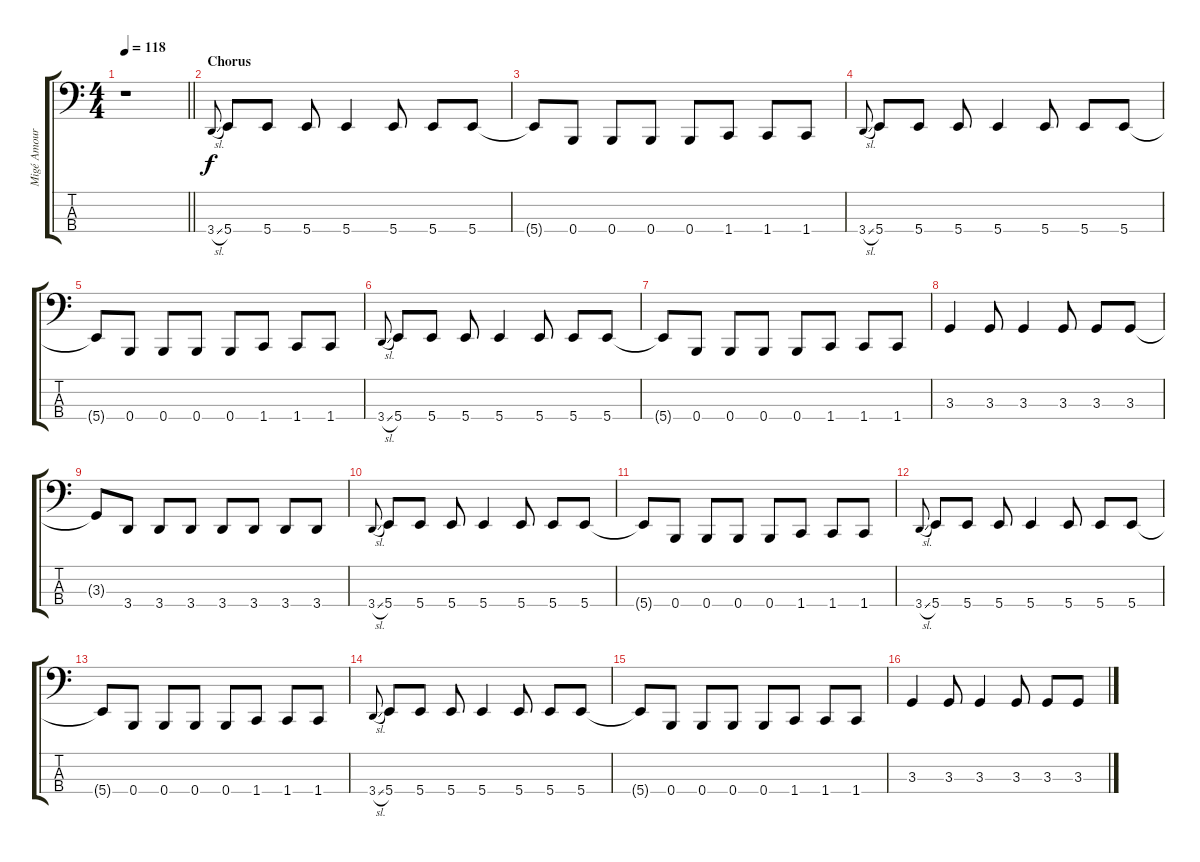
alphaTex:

\track ("Migé Amour (Bass)" "Migé Amour") {instrument electricbassfinger}
\staff {score tabs}
\tuning (D2 A1 E1 B0) {hide}
\ts (4 4)
\tempo 118
\clef f4
\barLineRight lightlight
\ks c
r.1{dy f} |
\section ("" "Chorus")
3.4{sl}.8{gr onbeat} 5.4.8 5.4.8 5.4.8 5.4.4 5.4.8 5.4.8 5.4.8 |
5.4{t}.8 0.4.8 0.4.8 0.4.8 0.4.8 1.4.8 1.4.8 1.4.8 |
3.4{sl}.8{gr onbeat} 5.4.8 5.4.8 5.4.8 5.4.4 5.4.8 5.4.8 5.4.8 |
5.4{t}.8 0.4.8 0.4.8 0.4.8 0.4.8 1.4.8 1.4.8 1.4.8 |
3.4{sl}.8{gr onbeat} 5.4.8 5.4.8 5.4.8 5.4.4 5.4.8 5.4.8 5.4.8 |
5.4{t}.8 0.4.8 0.4.8 0.4.8 0.4.8 1.4.8 1.4.8 1.4.8 |
3.3.4 3.3.8 3.3.4 3.3.8 3.3.8 3.3.8 |
3.3{t}.8 3.4.8 3.4.8 3.4.8 3.4.8 3.4.8 3.4.8 3.4.8 |
3.4{sl}.8{gr onbeat} 5.4.8 5.4.8 5.4.8 5.4.4 5.4.8 5.4.8 5.4.8 |
5.4{t}.8 0.4.8 0.4.8 0.4.8 0.4.8 1.4.8 1.4.8 1.4.8 |
3.4{sl}.8{gr onbeat} 5.4.8 5.4.8 5.4.8 5.4.4 5.4.8 5.4.8 5.4.8 |
5.4{t}.8 0.4.8 0.4.8 0.4.8 0.4.8 1.4.8 1.4.8 1.4.8 |
3.4{sl}.8{gr onbeat} 5.4.8 5.4.8 5.4.8 5.4.4 5.4.8 5.4.8 5.4.8 |
5.4{t}.8 0.4.8 0.4.8 0.4.8 0.4.8 1.4.8 1.4.8 1.4.8 |
3.3.4 3.3.8 3.3.4 3.3.8 3.3.8 3.3.8
